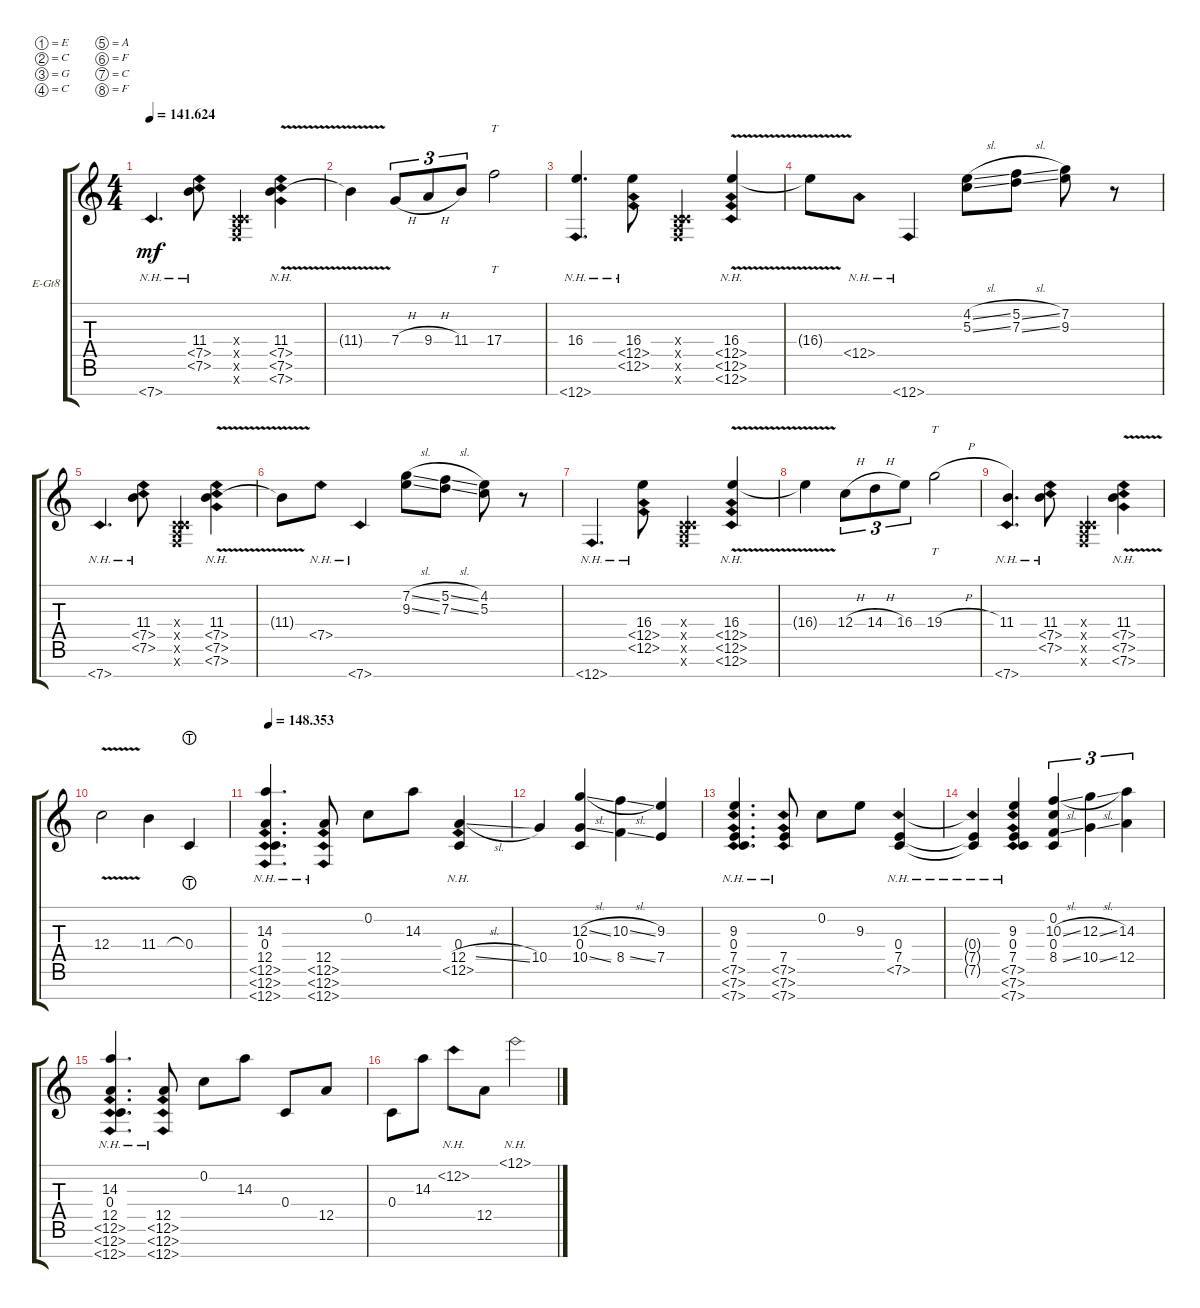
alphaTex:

\defaultSystemsLayout 4
\bracketExtendMode groupsimilarinstruments
\firstSystemTrackNameOrientation horizontal
\otherSystemsTrackNameOrientation horizontal
\track ("Electric Guitar" "E-Gt8") {instrument electricguitarclean}
\staff {score tabs}
\tuning (E4 C4 G3 C3 A2 F2 C2 F1)
\ts (4 4)
\tempo
141.624
\accidentals auto
\clef g2
\ottava regular
\simile none
\ks c
7.8{nh}.4{d dy mf} (11.4 7.5{nh} 7.6{nh}).8 (12.7{x} 0.6{x} 0.5{x} 0.4{x}).4 (7.5{nh} 11.4{v} 7.7{nh} 7.6{nh}).4 |
11.4{v t}.4 7.4{h}.8{tu (3 2)} 9.4{h}.8{tu (3 2)} 11.4.8{tu (3 2)} 17.4.2{tt} |
(12.8{nh} 16.4).4{d} (16.4 12.5{nh} 12.6{nh}).8 (12.7{x} 0.6{x} 0.5{x} 0.4{x}).4 (12.5{nh} 16.4{v} 12.7{nh} 12.6{nh}).4 |
16.4{v t}.8 12.5{nh}.8 12.8{nh}.4 (5.3{sl} 4.2{sl}).8 (7.3{sl} 5.2{sl}).8 (9.3 7.2).8 r.8 |
7.8{nh}.4{d} (11.4 7.5{nh} 7.6{nh}).8 (12.7{x} 0.6{x} 0.5{x} 0.4{x}).4 (7.5{nh} 11.4{v} 7.7{nh} 7.6{nh}).4 |
11.4{v t}.8 7.5{nh}.8 7.8{nh}.4 (9.3{sl} 7.2{sl}).8 (7.3{sl} 5.2{sl}).8 (5.3 4.2).8 r.8 |
12.8{nh}.4{d} (16.4 12.5{nh} 12.6{nh}).8 (12.7{x} 0.6{x} 0.5{x} 0.4{x}).4 (12.5{nh} 16.4{v} 12.7{nh} 12.6{nh}).4 |
16.4{v t}.4 12.4{h}.8{tu (3 2)} 14.4{h}.8{tu (3 2)} 16.4.8{tu (3 2)} 19.4{h}.2{tt} |
(7.8{nh} 11.4).4{d} (11.4 7.5{nh} 7.6{nh}).8 (12.7{x} 0.6{x} 0.5{x} 0.4{x}).4 (7.5{nh} 11.4{v} 7.7{nh} 7.6{nh}).4 |
12.4{v}.2 11.4.4 0.4{lht}.4 |
\tempo
148.353 (12.8{nh} 12.7{nh} 12.6{nh} 14.3 12.5 0.4).4{d} (12.8{nh} 12.7{nh} 12.6{nh} 12.5).8 0.2.8 14.3.8 (0.4 12.5{sl} 12.6{nh}).4 |
10.5.4 (10.5{sl} 12.3{sl} 0.4).4 (8.5{sl} 10.3{sl}).4 (7.5 9.3).4 |
(7.8{nh} 7.7{nh} 7.6{nh} 9.3 7.5 0.4).4{d} (7.8{nh} 7.7{nh} 7.6{nh} 7.5).8 0.2.8 9.3.8 (0.4 7.5 7.6{nh}).4 |
(7.6{nh t} 7.5{t} 0.4{t}).4 (7.8{nh} 7.7{nh} 7.6{nh} 9.3 7.5 0.4).4 (8.5{sl} 10.3{sl} 0.4 0.2).4{tu (3 2)} (10.5{sl} 12.3{sl}).4{tu (3 2)} (12.5 14.3).4{tu (3 2)} |
(12.8{nh} 12.7{nh} 12.6{nh} 14.3 12.5 0.4).4{d} (12.8{nh} 12.7{nh} 12.6{nh} 12.5).8 0.2.8 14.3.8 0.4.8 12.5.8 |
0.4.8 14.3.8 12.2{nh}.8 12.5.8 12.1{nh}.2
